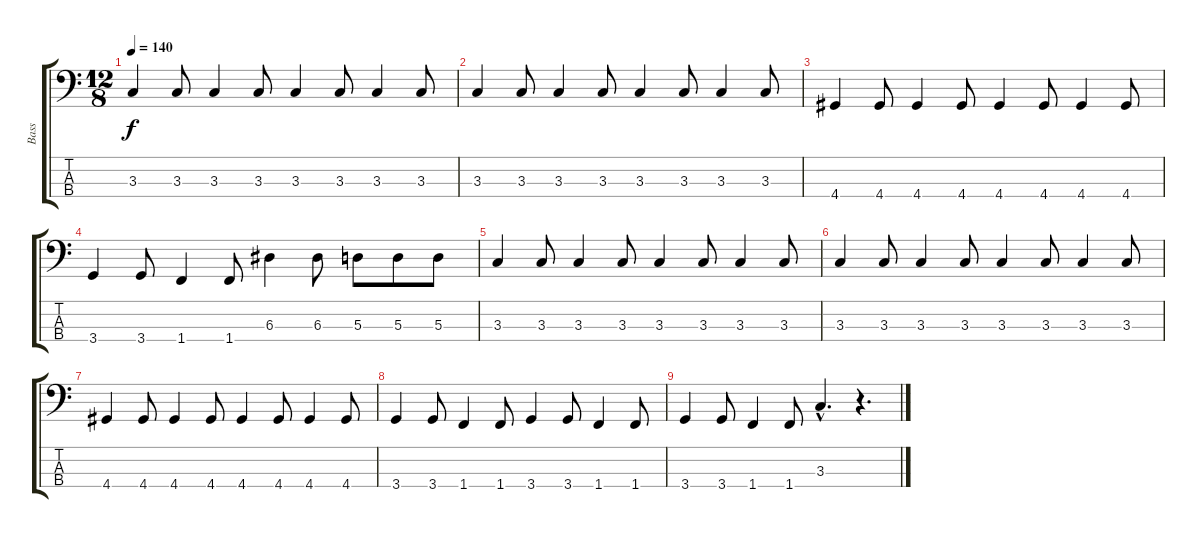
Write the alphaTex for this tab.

\track ("Bass" "Bass") {instrument electricbasspick}
\staff {score tabs}
\tuning (G2 D2 A1 E1) {hide}
\ts (12 8)
\tempo 140
\clef f4
\ks c
3.3.4{dy f} 3.3.8 3.3.4 3.3.8 3.3.4 3.3.8 3.3.4 3.3.8 |
3.3.4 3.3.8 3.3.4 3.3.8 3.3.4 3.3.8 3.3.4 3.3.8 |
4.4.4 4.4.8 4.4.4 4.4.8 4.4.4 4.4.8 4.4.4 4.4.8 |
3.4.4 3.4.8 1.4.4 1.4.8 6.3.4 6.3.8 5.3.8 5.3.8 5.3.8 |
3.3.4 3.3.8 3.3.4 3.3.8 3.3.4 3.3.8 3.3.4 3.3.8 |
3.3.4 3.3.8 3.3.4 3.3.8 3.3.4 3.3.8 3.3.4 3.3.8 |
4.4.4 4.4.8 4.4.4 4.4.8 4.4.4 4.4.8 4.4.4 4.4.8 |
3.4.4 3.4.8 1.4.4 1.4.8 3.4.4 3.4.8 1.4.4 1.4.8 |
3.4.4 3.4.8 1.4.4 1.4.8 3.3{hac}.4{d} r.4{d}
